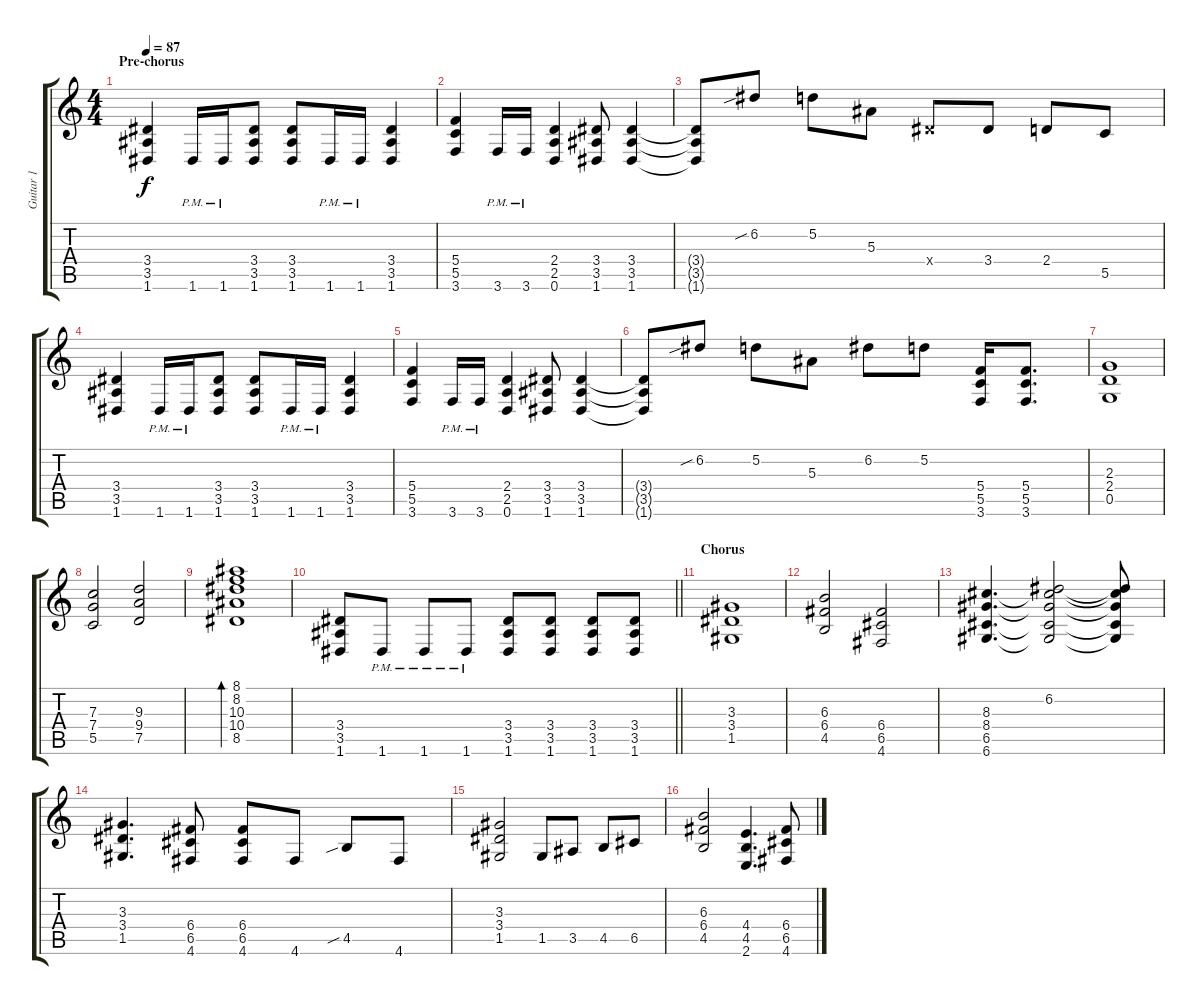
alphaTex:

\track ("Guitar 1" "Guitar 1") {instrument distortionguitar}
\staff {score tabs}
\tuning (D4 A3 F3 C3 G2 D2) {hide}
\ts (4 4)
\section ("" "Pre-chorus")
\tempo 87
\clef g2
\ks c
(3.4 3.5 1.6).4{dy f} 1.6{pm}.16 1.6{pm}.16 (3.4 3.5 1.6).8 (3.4 3.5 1.6).8 1.6{pm}.16 1.6{pm}.16 (3.4 3.5 1.6).4 |
(5.4 5.5 3.6).4 3.6{pm}.16 3.6{pm}.16 (2.4 2.5 0.6).4 (3.4 3.5 1.6).8 (3.4 3.5 1.6).4 |
(3.4{t} 3.5{t} 1.6{t}).8 6.2{sib}.8 5.2.8 5.3.8 3.4{x}.8 3.4.8 2.4.8 5.5.8 |
(3.4 3.5 1.6).4 1.6{pm}.16 1.6{pm}.16 (3.4 3.5 1.6).8 (3.4 3.5 1.6).8 1.6{pm}.16 1.6{pm}.16 (3.4 3.5 1.6).4 |
(5.4 5.5 3.6).4 3.6{pm}.16 3.6{pm}.16 (2.4 2.5 0.6).4 (3.4 3.5 1.6).8 (3.4 3.5 1.6).4 |
(3.4{t} 3.5{t} 1.6{t}).8 6.2{sib}.8 5.2.8 5.3.8 6.2.8 5.2.8 (5.4 5.5 3.6).16 (5.4 5.5 3.6).8{d} |
(2.3 2.4 0.5).1 |
(7.3 7.4 5.5).2 (9.3 9.4 7.5).2 |
(8.1 8.2 10.3 10.4 8.5).1{bd 120} |
\barLineRight lightlight
(3.4 3.5 1.6).8 1.6{pm}.8 1.6{pm}.8 1.6{pm}.8 (3.4 3.5 1.6).8 (3.4 3.5 1.6).8 (3.4 3.5 1.6).8 (3.4 3.5 1.6).8 |
\section ("" "Chorus")
(3.3 3.4 1.5).1 |
(6.3 6.4 4.5).2 (6.4 6.5 4.6).2 |
(8.3 8.4 6.5 6.6).4{d} (6.2 8.3{t} 8.4{t} 6.5{t} 6.6{t}).2 (6.2{t} 8.3{t} 8.4{t} 6.5{t} 6.6{t}).8 |
(3.3 3.4 1.5).4{d} (6.4 6.5 4.6).8 (6.4 6.5 4.6).8 4.6.8 4.5{sib}.8 4.6.8 |
(3.3 3.4 1.5).2 1.5.8 3.5.8 4.5.8 6.5.8 |
(6.3 6.4 4.5).2 (4.4 4.5 2.6).4{d} (6.4 6.5 4.6).8
